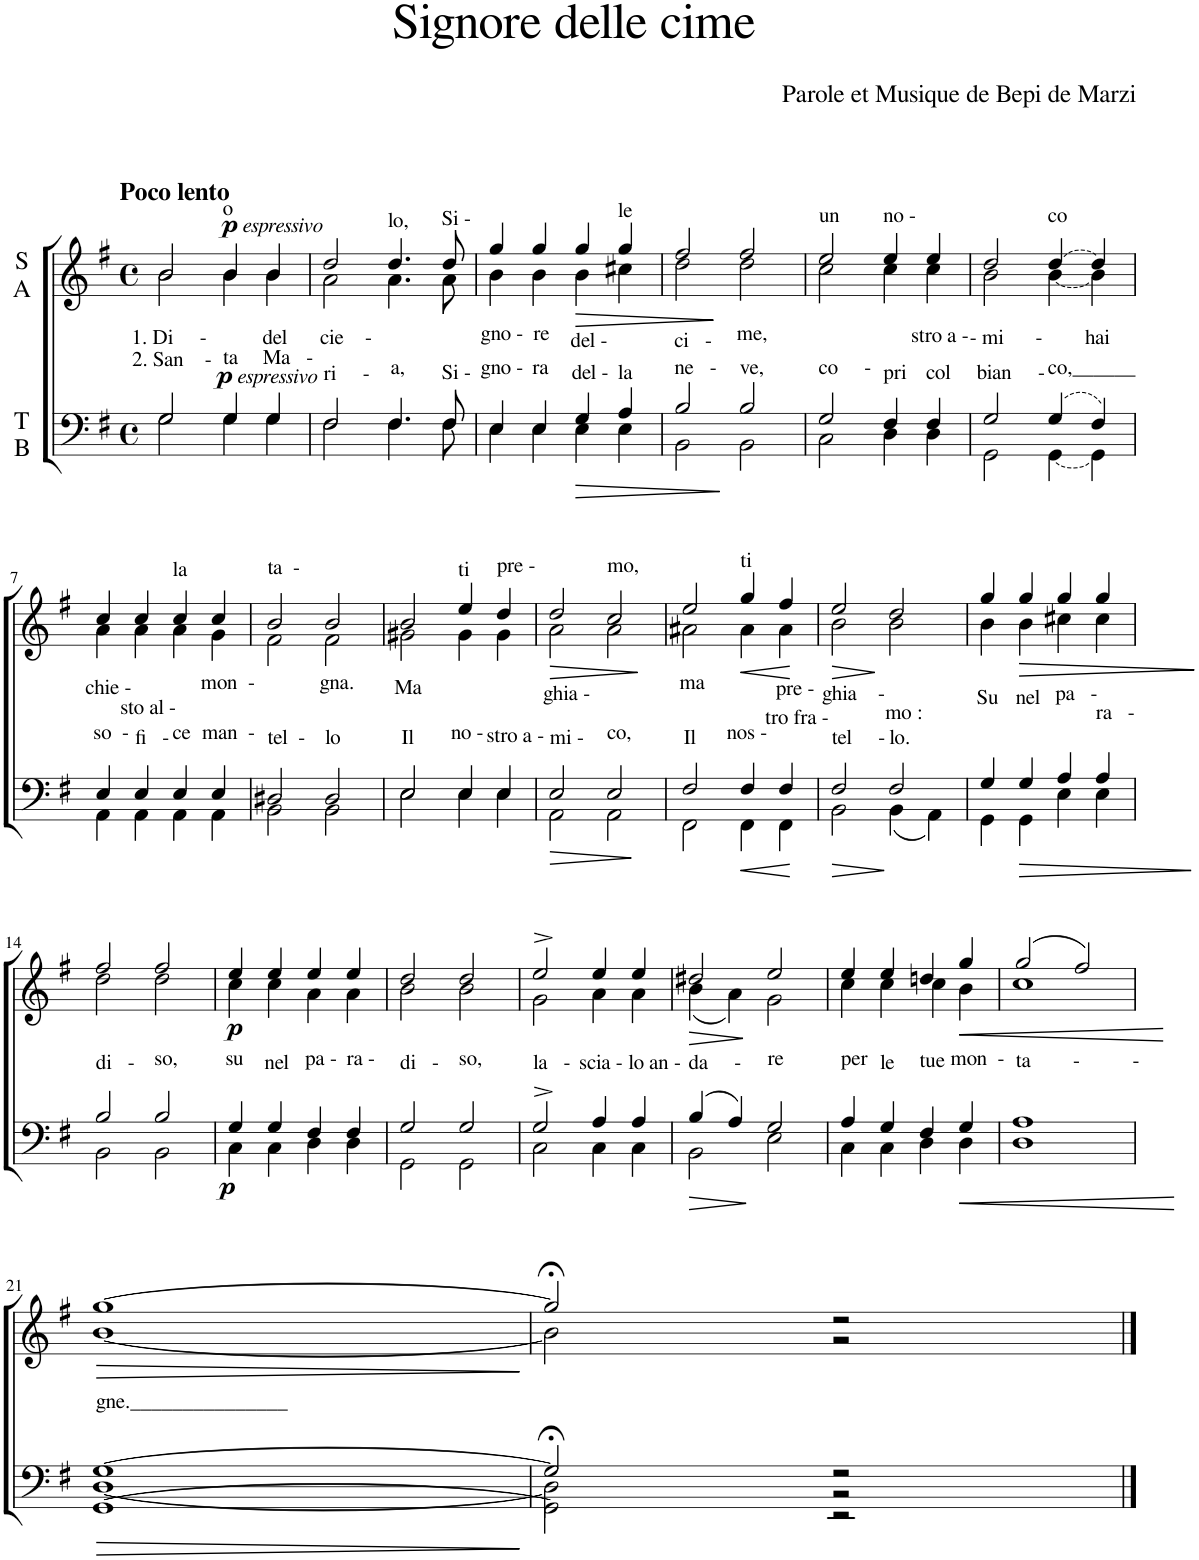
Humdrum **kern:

**kern	**dynam	**kern	**dynam
*part2	*part2	*part1	*part1
*staff2	*staff2	*staff1	*staff1
*I"T B	*	*I"S A	*
*clefF4	*	*clefG2	*
*k[f#]	*	*k[f#]	*
*M4/4	*	*M4/4	*
*met(c)	*	*met(c)	*
=1	=1	=1	=1
*^	*	*^	*
!	!	!	!LO:TX:a:B:t=Poco lento	!	!
!	!	!	!LO:TX:b:t=1. Di     -	!	!
!LO:TX:a:t=2. San    -	!	!	!	!	!
!	!	!LO:DY:a	!	!	!
!	!	!LO:DY:n=1:a	!	!	!LO:DY:a
!	!	!	!	!	!LO:DY:n=1:a
2G/	2G\	p other-dynamics	2b/	2b\	p other-dynamics
!	!	!	!LO:TX:a:t=o	!	!
!LO:TX:a:t=ta	!	!	!	!	!
4G/	4G\	.	4b/	4b\	.
!	!	!	!LO:TX:b:t=del	!	!
!LO:TX:a:t=Ma   -	!	!	!	!	!
4G/	4G\	.	4b/	4b\	.
=2	=2	=2	=2	=2	=2
!	!	!	!LO:TX:b:t=cie    -	!	!
!LO:TX:a:t=ri     -	!	!	!	!	!
2F#/	2F#\	.	2dd/	2a\	.
!	!	!	!LO:TX:a:t=lo,	!	!
!LO:TX:a:t=a,	!	!	!	!	!
4.F#/	4.F#\	.	4.dd/	4.a\	.
!	!	!	!LO:TX:a:t=Si -	!	!
!LO:TX:a:t=Si -	!	!	!	!	!
8F#/	8F#\	.	8dd/	8a\	.
=3	=3	=3	=3	=3	=3
!	!	!	!LO:TX:b:t=gno -	!	!
!LO:TX:a:t=gno -	!	!	!	!	!
4E/	4E\	.	4gg/	4b\	.
!	!	!	!LO:TX:b:t=re	!	!
!LO:TX:a:t=ra	!	!	!	!	!
4E/	4E\	.	4gg/	4b\	.
!	!	!	!LO:TX:b:t=del -	!	!
!LO:TX:a:t=del -	!	!	!	!	!
!	!	!LO:HP:b	!	!	!LO:HP:b
4G/	4E\	>	4gg/	4b\	>
!	!	!	!LO:TX:a:t=le	!	!
!LO:TX:a:t=la	!	!	!	!	!
4A/	4E\	.	4gg/	4cc#X\	.
*v	*v	*	*	*	*
*	*	*v	*v	*
.	]	.	]
=4	=4	=4	=4
*^	*	*^	*
!	!	!	!LO:TX:b:t=ci   -	!	!
!LO:TX:a:t=ne   -	!	!	!	!	!
2B/	2BB\	.	2ff#/	2dd\	.
!	!	!	!LO:TX:b:t=me,	!	!
!LO:TX:a:t=ve,	!	!	!	!	!
2B/	2BB\	.	2ff#/	2dd\	.
=5	=5	=5	=5	=5	=5
!	!	!	!LO:TX:a:t=un	!	!
!LO:TX:a:t=co     -	!	!	!	!	!
2G/	2C\	.	2ee/	2cc\	.
!	!	!	!LO:TX:a:t=no -	!	!
!LO:TX:a:t=pri	!	!	!	!	!
4F#/	4D\	.	4ee/	4cc\	.
!	!	!	!LO:TX:b:t=stro a -	!	!
!LO:TX:a:t=col	!	!	!	!	!
4F#/	4D\	.	4ee/	4cc\	.
=6	=6	=6	=6	=6	=6
!	!	!	!LO:TX:b:t=- mi      -	!	!
!LO:TX:a:t=bian     -	!	!	!	!	!
2G/	2GG\	.	2dd/	2b\	.
!	!	!	!LO:TX:a:t=co	!	!
!LO:TX:a:t=co,______	!	!	!	!	!
!	!LO:T:dash	!	!LO:T:dash	!LO:T:dash	!
(4G/	[4GG\	.	[4dd/	[4b\	.
!	!	!	!LO:TX:b:t=hai	!	!
4F#/)	4GG\]	.	4dd/]	4b\]	.
!!LO:LB:g=z	!!
=7	=7	=7	=7	=7	=7
!	!	!	!LO:TX:b:t=chie -	!	!
!LO:TX:a:t=so  -	!	!	!	!	!
4E/	4AA\	.	4cc/	4a\	.
!	!	!	!LO:TX:b:t=sto al -	!	!
!LO:TX:a:t=fi   -	!	!	!	!	!
4E/	4AA\	.	4cc/	4a\	.
!	!	!	!LO:TX:a:t=la	!	!
!LO:TX:a:t=ce	!	!	!	!	!
4E/	4AA\	.	4cc/	4a\	.
!	!	!	!LO:TX:b:t=mon  -	!	!
!LO:TX:a:t=man  -	!	!	!	!	!
4E/	4AA\	.	4cc/	4g\	.
=8	=8	=8	=8	=8	=8
!	!	!	!LO:TX:a:t=ta  -	!	!
!LO:TX:a:t=tel  -	!	!	!	!	!
2D#X/	2BB\	.	2b/	2f#\	.
!	!	!	!LO:TX:b:t=gna.	!	!
!LO:TX:a:t=lo	!	!	!	!	!
2D#/	2BB\	.	2b/	2f#\	.
=9	=9	=9	=9	=9	=9
!	!	!	!LO:TX:b:t=Ma	!	!
!LO:TX:a:t=Il	!	!	!	!	!
2E/	2E\	.	2b/	2g#X\	.
!	!	!	!LO:TX:a:t=ti	!	!
!LO:TX:a:t=no -	!	!	!	!	!
4E/	4E\	.	4ee/	4g#\	.
!	!	!	!LO:TX:a:t=pre -	!	!
!LO:TX:a:t=stro a -	!	!	!	!	!
4E/	4E\	.	4dd/	4g#\	.
=10	=10	=10	=10	=10	=10
!	!	!	!LO:TX:b:t=ghia -	!	!
!LO:TX:a:t=mi -	!	!	!	!	!
!	!	!LO:HP:b	!	!	!LO:HP:b
2E/	2AA\	>	2dd/	2a\	>
!	!	!	!LO:TX:a:t=mo,	!	!
!LO:TX:a:t=co,	!	!	!	!	!
2E/	2AA\	.	2cc/	2a\	.
*v	*v	*	*	*	*
*	*	*v	*v	*
.	]	.	]
=11	=11	=11	=11
*^	*	*^	*
!	!	!	!LO:TX:b:t=ma	!	!
!LO:TX:a:t=Il	!	!	!	!	!
2F#/	2FF#\	.	2ee/	2a#X\	.
!	!	!	!LO:TX:a:t=ti	!	!
!LO:TX:a:t=nos -	!	!	!	!	!
!	!	!LO:HP:b	!	!	!LO:HP:b
4F#/	4FF#\	<	4gg/	4a#\	<
!	!	!	!LO:TX:b:t=pre -	!	!
!LO:TX:a:t=tro fra -	!	!	!	!	!
4F#/	4FF#\	.	4ff#/	4a#\	.
*v	*v	*	*	*	*
*	*	*v	*v	*
.	[	.	[
=12	=12	=12	=12
!	!	!LO:TX:b:t=ghia    -	!
!LO:TX:a:t=tel     -	!	!	!
!	!LO:HP:b	!	!LO:HP:b
*^	*	*^	*
2F#/	2BB\	>	2ee/	2b\	>
!	!	!	!LO:TX:b:t=mo &colon;	!	!
!LO:TX:a:t=lo.	!	!	!	!	!
2F#/	(4BB\	.	2dd/	2b\	.
.	4AA\)	.	.	.	.
*v	*v	*	*	*	*
*	*	*v	*v	*
.	]	.	]
=13	=13	=13	=13
*^	*	*^	*
!	!	!	!LO:TX:b:t=Su	!	!
4G/	4GG\	.	4gg/	4b\	.
!	!	!	!LO:TX:b:t=nel	!	!
!	!	!LO:HP:b	!	!	!LO:HP:b
4G/	4GG\	>	4gg/	4b\	>
!	!	!	!LO:TX:b:t=pa   -	!	!
4A/	4E\	.	4gg/	4cc#X\	.
!	!	!	!LO:TX:b:t=ra   -	!	!
4A/	4E\	.	4gg/	4cc#\	.
*v	*v	*	*	*	*
*	*	*v	*v	*
.	]	.	]
!!LO:LB:g=z
=14	=14	=14	=14
*^	*	*^	*
!	!	!	!LO:TX:b:t=di   -	!	!
2B/	2BB\	.	2ff#/	2dd\	.
!	!	!	!LO:TX:b:t=so,	!	!
2B/	2BB\	.	2ff#/	2dd\	.
=15	=15	=15	=15	=15	=15
!	!	!	!LO:TX:b:t=su	!	!
!	!	!LO:DY:b	!	!	!LO:DY:b
4G/	4C\	p	4ee/	4cc\	p
!	!	!	!LO:TX:b:t=nel	!	!
4G/	4C\	.	4ee/	4cc\	.
!	!	!	!LO:TX:b:t=pa -	!	!
4F#/	4D\	.	4ee/	4a\	.
!	!	!	!LO:TX:b:t=ra -	!	!
4F#/	4D\	.	4ee/	4a\	.
=16	=16	=16	=16	=16	=16
!	!	!	!LO:TX:b:t=di   -	!	!
2G/	2GG\	.	2dd/	2b\	.
!	!	!	!LO:TX:b:t=so,	!	!
2G/	2GG\	.	2dd/	2b\	.
=17	=17	=17	=17	=17	=17
!	!	!	!LO:TX:b:t=la   -	!	!
2G^>/	2C\	.	2ee^/	2g\	.
!	!	!	!LO:TX:b:t=scia -	!	!
4A/	4C\	.	4ee/	4a\	.
!	!	!	!LO:TX:b:t=lo an -	!	!
4A/	4C\	.	4ee/	4a\	.
=18	=18	=18	=18	=18	=18
!	!	!	!LO:TX:b:t=da     -	!	!
!	!	!LO:HP:b	!	!	!LO:HP:b
(4B/	2BB\	>	2dd#X/	(4b\	>
4A/)	.	.	.	4a\)	.
!	!	!	!LO:TX:b:t=re	!	!
2G/	2E\	.	2ee/	2g\	.
*v	*v	*	*	*	*
*	*	*v	*v	*
.	]	.	]
=19	=19	=19	=19
*^	*	*^	*
!	!	!	!LO:TX:b:t=per	!	!
4A/	4C\	.	4ee/	4cc\	.
!	!	!	!LO:TX:b:t=le	!	!
4G/	4C\	.	4ee/	4cc\	.
!	!	!	!LO:TX:b:t=tue	!	!
4F#/	4D\	.	4ddn/	4cc\	.
!	!	!	!LO:TX:b:t=mon  -	!	!
!	!	!LO:HP:b	!	!	!LO:HP:b
4G/	4D\	<	4gg/	4b\	<
*v	*v	*	*	*	*
*	*	*v	*v	*
.	[	.	[
=20	=20	=20	=20
*^	*	*^	*
!	!	!	!LO:TX:b:t=ta        -          -	!	!
1A	1D	.	(2gg/	1cc	.
.	.	.	2ff#/)	.	.
*v	*v	*	*	*	*
!!LO:LB:g=z	!!
=21	=21	=21	=21	=21
!	!	!LO:TX:b:t=gne._______________	!	!
!	!LO:HP:b	!	!	!LO:HP:b
*^	*	*	*	*
*	*^	*	*	*	*
[1G	[1D	[1GG	>	[1gg	[1b	>
*v	*v	*v	*	*	*	*
*	*	*v	*v	*
.	]	.	]
=22	=22	=22	=22
*^	*	*^	*
*	*^	*	*	*	*
2G;</]	2D\]	2GG\]	.	2gg;</]	2b\]	.
2r	2r	2r	.	2r	2r	.
*v	*v	*v	*	*	*	*
*	*	*v	*v	*
==	==	==	==
*-	*-	*-	*-
